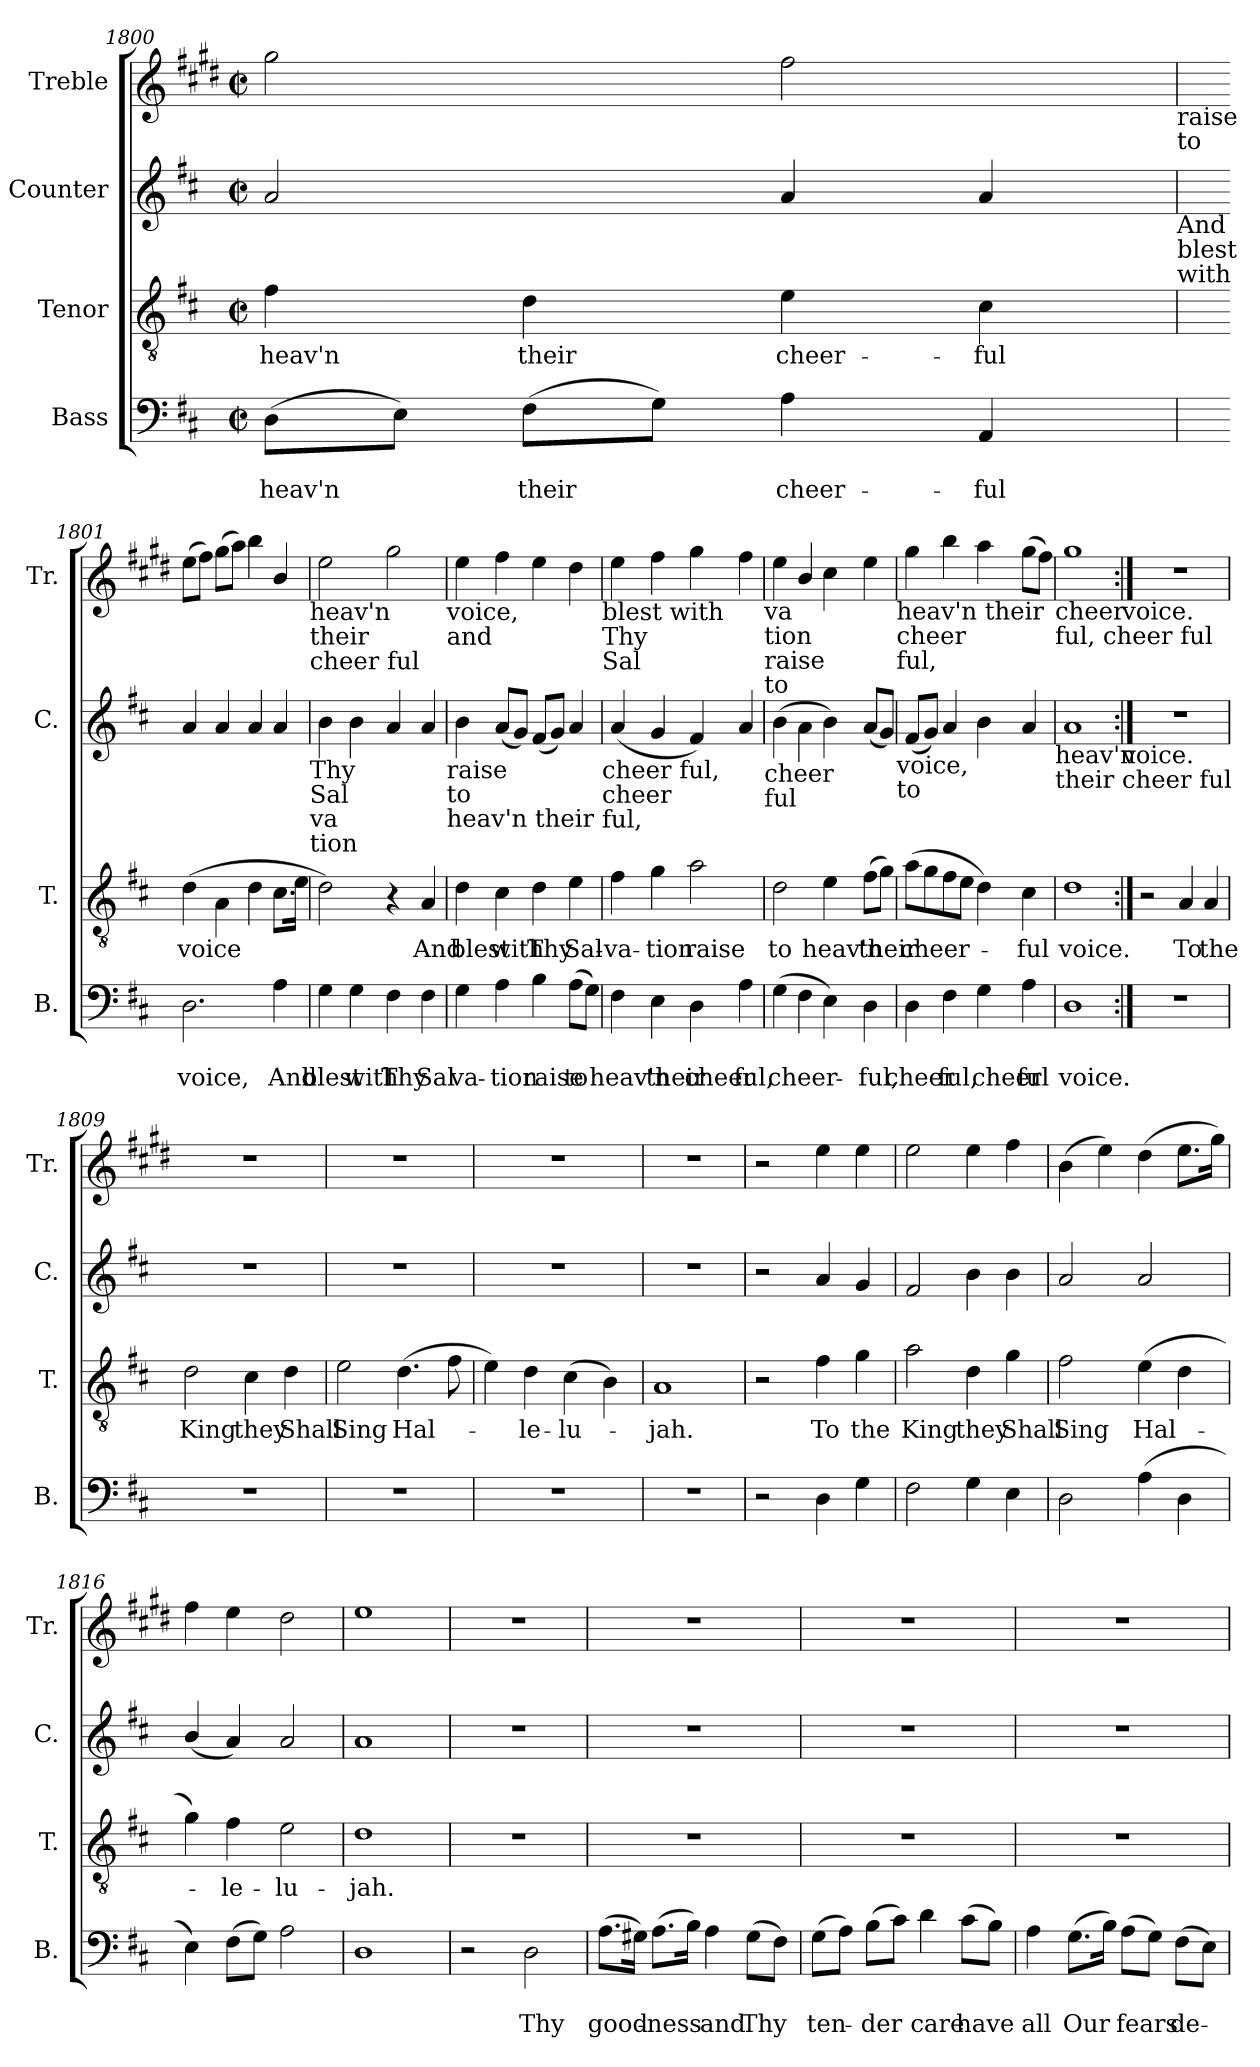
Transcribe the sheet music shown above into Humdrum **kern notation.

**kern	**text	**text	**kern	**text	**kern	**kern
*part4	*part4	*part4	*part3	*part3	*part2	*part1
*staff4	*staff4	*staff4	*staff3	*staff3	*staff2	*staff1
*I"Bass	*	*	*I"Tenor	*	*I"Counter	*I"Treble
*I'B.	*	*	*I'T.	*	*I'C.	*I'Tr.
!!LO:LB:g=z
*clefF4	*	*	*clefGv2	*	*clefG2	*clefG2
*	*	*	*	*	*	*ITrd1c2
*k[f#c#]	*	*	*k[f#c#]	*	*k[f#c#]	*k[f#c#]
*D:	*	*	*D:	*	*D:	*D:
*M2/2	*	*	*M2/2	*	*M2/2	*M2/2
*met(c|)	*	*	*met(c|)	*	*met(c|)	*met(c|)
=1800	=1800	=1800	=1800	=1800	=1800	=1800
!	!	!LO:LY:b	!	!LO:LY:b	!	!
(>8D\L	.	heav'n	4f#\	heav'n	2a/	2ff#\
8E\J)	.	.	.	.	.	.
!	!	!LO:LY:b	!	!LO:LY:b	!	!
(>8F#\L	.	their	4d\	their	.	.
8G\J)	.	.	.	.	.	.
!	!	!LO:LY:b	!	!LO:LY:b	!	!
4A\	.	cheer-	4e\	cheer-	4a/	2ee\
!	!	!LO:LY:b	!	!LO:LY:b	!	!
4AA/	.	-ful	4c#\	-ful	4a/	.
!	!	!	!	!	!	!LO:TX:b:t=raise
!	!	!	!	!	!	!LO:TX:b:t=to
!	!	!	!	!	!LO:TX:b:t=And	!
!	!	!	!	!	!LO:TX:b:t=blest	!
!	!	!	!	!	!LO:TX:b:t=with	!
=1801	=1801	=1801	=1801	=1801	=1801	=1801
!	!	!LO:LY:b	!	!LO:LY:b	!	!
2.D\	.	voice,	(>4d\	voice	4a/	(>8dd\L
.	.	.	.	.	.	8ee\J)
.	.	.	4A\	.	4a/	(>8ff#\L
.	.	.	.	.	.	8gg\J)
.	.	.	4d\	.	4a/	4aa\
!	!	!LO:LY:b	!	!	!	!
4A\	.	And	8.c#\L	.	4a/	4a/
.	.	.	16e\Jk	.	.	.
!	!	!	!	!	!	!LO:TX:b:t=heav'n
!	!	!	!	!	!	!LO:TX:b:t=their
!	!	!	!	!	!	!LO:TX:b:t=cheer ful
!	!	!	!	!	!LO:TX:b:t=Thy	!
!	!	!	!	!	!LO:TX:b:t=Sal	!
!	!	!	!	!	!LO:TX:b:t=va	!
!	!	!	!	!	!LO:TX:b:t=tion	!
=1802	=1802	=1802	=1802	=1802	=1802	=1802
!	!	!LO:LY:b	!	!	!	!
4G\	.	blest	2d\)	.	4b\	2dd\
!	!	!LO:LY:b	!	!	!	!
4G\	.	with	.	.	4b\	.
!	!	!LO:LY:b	!	!	!	!
4F#\	.	Thy	4r	.	4a/	2ff#\
!	!	!LO:LY:b	!	!LO:LY:b	!	!
4F#\	.	Sal-	4A/	And	4a/	.
!	!	!	!	!	!	!LO:TX:b:t=voice,
!	!	!	!	!	!	!LO:TX:b:t=and
!	!	!	!	!	!LO:TX:b:t=raise	!
!	!	!	!	!	!LO:TX:b:t=to	!
!	!	!	!	!	!LO:TX:b:t=heav'n their	!
!!LO:PB:g=z
=1803	=1803	=1803	=1803	=1803	=1803	=1803
!	!	!LO:LY:b	!	!LO:LY:b	!	!
4G\	.	-va-	4d\	blest	4b\	4dd\
!	!	!LO:LY:b	!	!LO:LY:b	!	!
4A\	.	-tion	4c#\	with	(<8a/L	4ee\
.	.	.	.	.	8g/J)	.
!	!	!LO:LY:b	!	!LO:LY:b	!	!
4B\	.	raise	4d\	Thy	(<8f#/L	4dd\
.	.	.	.	.	8g/J)	.
!	!	!LO:LY:b	!	!LO:LY:b	!	!
(>8A\L	.	to	4e\	Sal-	4a/	4cc#\
8G\J)	.	.	.	.	.	.
!	!	!	!	!	!	!LO:TX:b:t=blest with
!	!	!	!	!	!	!LO:TX:b:t=Thy
!	!	!	!	!	!	!LO:TX:b:t=Sal
!	!	!	!	!	!LO:TX:b:t=cheer ful,	!
!	!	!	!	!	!LO:TX:b:t=cheer	!
!	!	!	!	!	!LO:TX:b:t=ful,	!
=1804	=1804	=1804	=1804	=1804	=1804	=1804
!	!	!LO:LY:b	!	!LO:LY:b	!	!
4F#\	.	heav'n	4f#\	-va-	(<4a/	4dd\
!	!	!LO:LY:b	!	!LO:LY:b	!	!
4E\	.	their	4g\	-tion	4g/	4ee\
!	!	!LO:LY:b	!	!LO:LY:b	!	!
4D\	.	cheer-	2a\	raise	4f#/)	4ff#\
!	!	!LO:LY:b	!	!	!	!
4A\	.	-ful,	.	.	4a/	4ee\
!	!	!	!	!	!	!LO:TX:b:t=va
!	!	!	!	!	!	!LO:TX:b:t=tion
!	!	!	!	!	!	!LO:TX:b:t=raise
!	!	!	!	!	!	!LO:TX:b:t=to
!	!	!	!	!	!LO:TX:b:t=cheer	!
!	!	!	!	!	!LO:TX:b:t=ful	!
=1805	=1805	=1805	=1805	=1805	=1805	=1805
!	!	!LO:LY:b	!	!LO:LY:b	!	!
(>4G\	.	cheer-	2d\	to	(>4b\	4dd\
4F#\	.	.	.	.	4a\	4a/
!	!	!	!	!LO:LY:b	!	!
4E\)	.	.	4e\	heav'n	4b\)	4b\
!	!	!LO:LY:b	!	!LO:LY:b	!	!
4D\	.	-ful,	(>8f#\L	their	(<8a/L	4dd\
.	.	.	8g\J)	.	8g/J)	.
!	!	!	!	!	!	!LO:TX:b:t=heav'n their
!	!	!	!	!	!	!LO:TX:b:t=cheer
!	!	!	!	!	!	!LO:TX:b:t=ful,
!	!	!	!	!	!LO:TX:b:t=voice,	!
!	!	!	!	!	!LO:TX:b:t=to	!
!!LO:LB:g=z
=1806	=1806	=1806	=1806	=1806	=1806	=1806
!	!	!LO:LY:b	!	!LO:LY:b	!	!
4D\	.	cheer-	(>8a\L	cheer-	(<8f#/L	4ff#\
.	.	.	8g\	.	8g/J)	.
!	!	!LO:LY:b	!	!	!	!
4F#\	.	-ful,-	8f#\	.	4a/	4aa\
.	.	.	8e\J	.	.	.
!	!	!LO:LY:b	!	!	!	!
4G\	.	-cheer	4d\)	.	4b\	4gg\
!	!	!LO:LY:b	!	!LO:LY:b	!	!
4A\	.	ful	4c#\	-ful	4a/	(>8ff#\L
.	.	.	.	.	.	8ee\J)
!	!	!	!	!	!	!LO:TX:b:t=cheer
!	!	!	!	!	!	!LO:TX:b:t=ful, cheer ful
!	!	!	!	!	!LO:TX:b:t=heav'n	!
!	!	!	!	!	!LO:TX:b:t=their cheer ful	!
=1807	=1807	=1807	=1807	=1807	=1807	=1807
!	!	!LO:LY:b	!	!LO:LY:b	!	!
1D	.	voice.	1d	voice.	1a	1ff#
!	!	!	!	!	!	!LO:TX:b:t=voice.
!	!	!	!	!	!LO:TX:b:t=voice.	!
=1808:|!	=1808:|!	=1808:|!	=1808:|!	=1808:|!	=1808:|!	=1808:|!
1r	.	.	2r	.	1r	1r
!	!	!	!	!LO:LY:b	!	!
.	.	.	4A/	To	.	.
!	!	!	!	!LO:LY:b	!	!
.	.	.	4A/	the	.	.
=1809	=1809	=1809	=1809	=1809	=1809	=1809
!	!	!	!	!LO:LY:b	!	!
1r	.	.	2d\	King	1r	1r
!	!	!	!	!LO:LY:b	!	!
.	.	.	4c#\	they	.	.
!	!	!	!	!LO:LY:b	!	!
.	.	.	4d\	Shall	.	.
=1810	=1810	=1810	=1810	=1810	=1810	=1810
!	!	!	!	!LO:LY:b	!	!
1r	.	.	2e\	Sing	1r	1r
!	!	!	!	!LO:LY:b	!	!
.	.	.	(>4.d\	Hal-	.	.
.	.	.	8f#\	.	.	.
=1811	=1811	=1811	=1811	=1811	=1811	=1811
1r	.	.	4e\)	.	1r	1r
!	!	!	!	!LO:LY:b	!	!
.	.	.	4d\	-le-	.	.
!	!	!	!	!LO:LY:b	!	!
.	.	.	(>4c#\	-lu-	.	.
.	.	.	4B\)	.	.	.
=1812	=1812	=1812	=1812	=1812	=1812	=1812
!	!	!	!	!LO:LY:b	!	!
1r	.	.	1A	-jah.	1r	1r
!!LO:LB:g=z
=1813	=1813	=1813	=1813	=1813	=1813	=1813
2r	.	.	2r	.	2r	2r
!	!	!	!	!LO:LY:b	!	!
4D\	.	.	4f#\	To	4a/	4dd\
!	!	!	!	!LO:LY:b	!	!
4G\	.	.	4g\	the	4g/	4dd\
=1814	=1814	=1814	=1814	=1814	=1814	=1814
!	!	!	!	!LO:LY:b	!	!
2F#\	.	.	2a\	King	2f#/	2dd\
!	!	!	!	!LO:LY:b	!	!
4G\	.	.	4d\	they	4b\	4dd\
!	!	!	!	!LO:LY:b	!	!
4E\	.	.	4g\	Shall	4b\	4ee\
=1815	=1815	=1815	=1815	=1815	=1815	=1815
!	!	!	!	!LO:LY:b	!	!
2D\	.	.	2f#\	Sing	2a/	(>4a\
.	.	.	.	.	.	4dd\)
!	!	!	!	!LO:LY:b	!	!
(>4A\	.	.	(>4e\	Hal-	2a/	(>4cc#\
4D\	.	.	4d\	.	.	8.dd\L
.	.	.	.	.	.	16ff#\Jk)
=1816	=1816	=1816	=1816	=1816	=1816	=1816
4E\)	.	.	4g\)	.	(<4b/	4ee\
!	!	!	!	!LO:LY:b	!	!
(>8F#\L	.	.	4f#\	-le-	4a/)	4dd\
8G\J)	.	.	.	.	.	.
!	!	!	!	!LO:LY:b	!	!
2A\	.	.	2e\	-lu-	2a/	2cc#\
=1817	=1817	=1817	=1817	=1817	=1817	=1817
!	!	!	!	!LO:LY:b	!	!
1D	.	.	1d	-jah.	1a	1dd
=1818	=1818	=1818	=1818	=1818	=1818	=1818
2r	.	.	1r	.	1r	1r
!	!	!LO:LY:b	!	!	!	!
2D\	.	Thy	.	.	.	.
=1819	=1819	=1819	=1819	=1819	=1819	=1819
!	!	!LO:LY:b	!	!	!	!
(>8.A\L	.	good-	1r	.	1r	1r
16G#X\Jk)	.	.	.	.	.	.
!	!	!LO:LY:b	!	!	!	!
(>8.A\L	.	-ness	.	.	.	.
16B\Jk)	.	.	.	.	.	.
!	!	!LO:LY:b	!	!	!	!
4A\	.	and	.	.	.	.
!	!	!LO:LY:b	!	!	!	!
(>8G#\L	.	Thy	.	.	.	.
8F#\J)	.	.	.	.	.	.
!!LO:PB:g=z
=1820	=1820	=1820	=1820	=1820	=1820	=1820
!	!	!LO:LY:b	!	!	!	!
(>8G\L	.	ten-	1r	.	1r	1r
8A\J)	.	.	.	.	.	.
!	!	!LO:LY:b	!	!	!	!
(>8B\L	.	-der	.	.	.	.
8c#\J)	.	.	.	.	.	.
!	!	!LO:LY:b	!	!	!	!
4d\	.	care	.	.	.	.
!	!	!LO:LY:b	!	!	!	!
(>8c#\L	.	have	.	.	.	.
8B\J)	.	.	.	.	.	.
=1821	=1821	=1821	=1821	=1821	=1821	=1821
!	!	!LO:LY:b	!	!	!	!
4A\	.	all	1r	.	1r	1r
!	!	!LO:LY:b	!	!	!	!
(>8.G\L	.	Our	.	.	.	.
16B\Jk)	.	.	.	.	.	.
!	!	!LO:LY:b	!	!	!	!
(>8A\L	.	fears	.	.	.	.
8G\J)	.	.	.	.	.	.
!	!	!LO:LY:b	!	!	!	!
(>8F#\L	.	de-	.	.	.	.
8E\J)	.	.	.	.	.	.
=	=	=	=	=	=	=
*-	*-	*-	*-	*-	*-	*-
